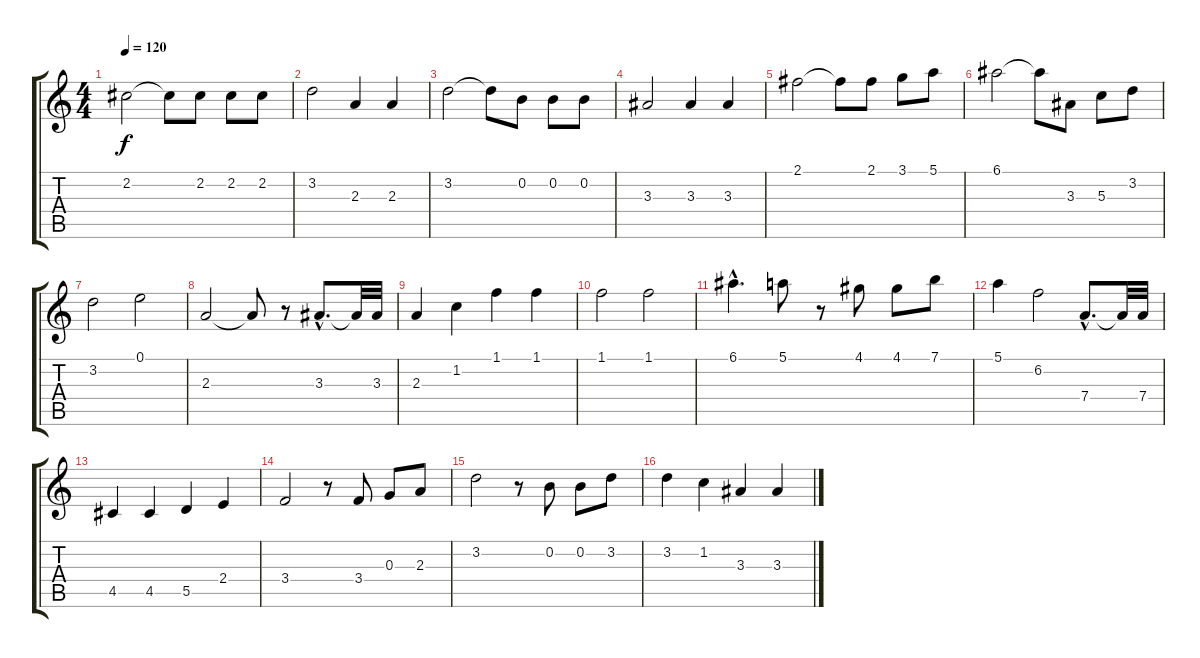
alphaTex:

\track "" {instrument electricguitarjazz}
\staff {score tabs}
\tuning (E4 B3 G3 D3 A2 E2) {hide}
\ts (4 4)
\tempo 120
\clef g2
\ks c
2.2.2{dy f} 2.2{t}.8 2.2.8 2.2.8 2.2.8 |
3.2.2 2.3.4 2.3.4 |
3.2.2 3.2{t}.8 0.2.8 0.2.8 0.2.8 |
3.3.2 3.3.4 3.3.4 |
2.1.2 2.1{t}.8 2.1.8 3.1.8 5.1.8 |
6.1.2 6.1{t}.8 3.3.8 5.3.8 3.2.8 |
3.2.2 0.1.2 |
2.3.2 2.3{t}.8 r.8 3.3{hac}.8{d} 3.3{t}.32 3.3.32 |
2.3.4 1.2.4 1.1.4 1.1.4 |
1.1.2 1.1.2 |
6.1{hac}.4{d} 5.1.8 r.8 4.1.8 4.1.8 7.1.8 |
5.1.4 6.2.2 7.4{hac}.8{d} 7.4{t}.32 7.4.32 |
4.5.4 4.5.4 5.5.4 2.4.4 |
3.4.2 r.8 3.4.8 0.3.8 2.3.8 |
3.2.2 r.8 0.2.8 0.2.8 3.2.8 |
3.2.4 1.2.4 3.3.4 3.3.4
